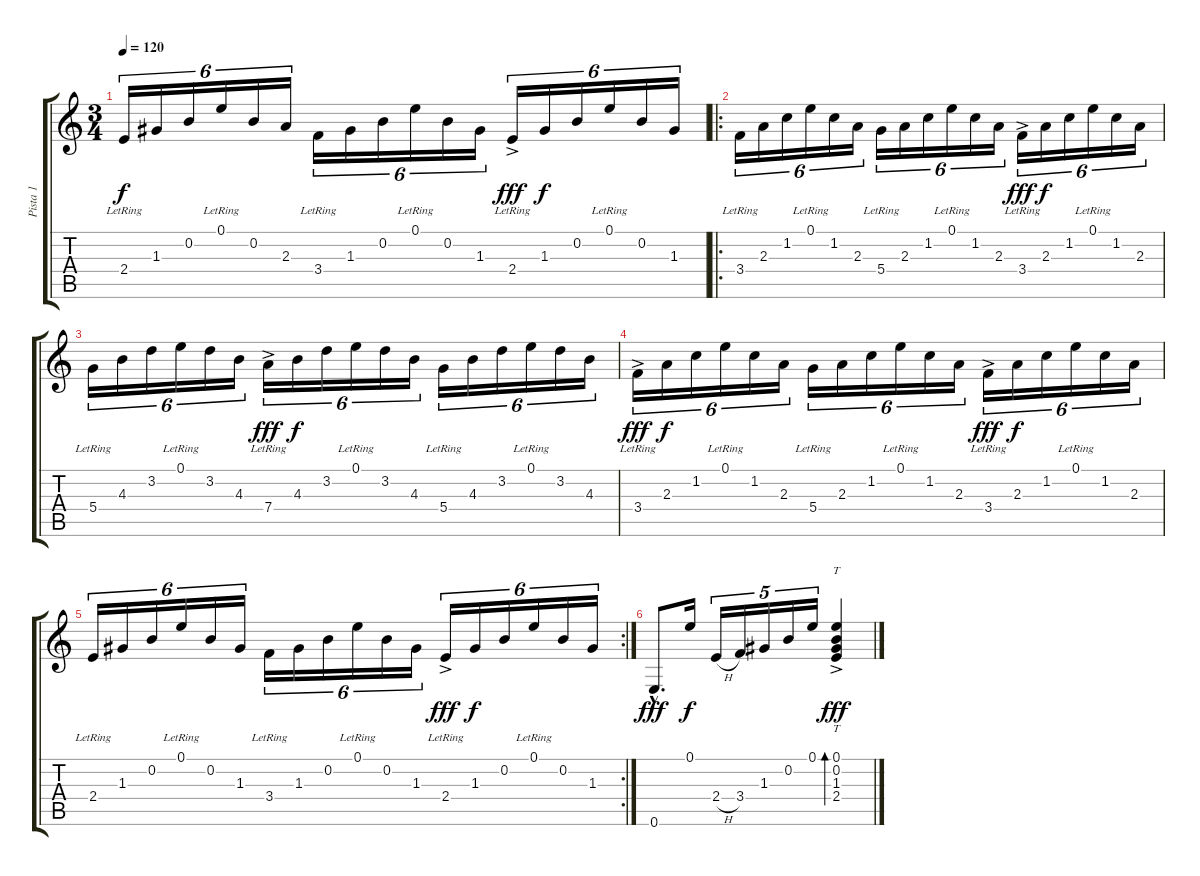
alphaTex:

\track ("Pista 1" "Pista 1") {instrument acousticguitarnylon}
\staff {score tabs}
\tuning (E4 B3 G3 D3 A2 E2) {hide}
\ts (3 4)
\tempo 120
\clef g2
\ks c
2.4{lr}.16{tu (6 4) dy f instrument acousticguitarnylon} 1.3.16{tu (6 4)} 0.2.16{tu (6 4)} 0.1{lr}.16{tu (6 4)} 0.2.16{tu (6 4)} 2.3.16{tu (6 4)} 3.4{lr}.16{tu (6 4)} 1.3.16{tu (6 4)} 0.2.16{tu (6 4)} 0.1{lr}.16{tu (6 4)} 0.2.16{tu (6 4)} 1.3.16{tu (6 4)} 2.4{ac lr}.16{tu (6 4) dy fff} 1.3.16{tu (6 4) dy f} 0.2.16{tu (6 4)} 0.1{lr}.16{tu (6 4)} 0.2.16{tu (6 4)} 1.3.16{tu (6 4)} |
\ro
3.4{lr}.16{tu (6 4)} 2.3.16{tu (6 4)} 1.2.16{tu (6 4)} 0.1{lr}.16{tu (6 4)} 1.2.16{tu (6 4)} 2.3.16{tu (6 4)} 5.4{lr}.16{tu (6 4)} 2.3.16{tu (6 4)} 1.2.16{tu (6 4)} 0.1{lr}.16{tu (6 4)} 1.2.16{tu (6 4)} 2.3.16{tu (6 4)} 3.4{ac lr}.16{tu (6 4) dy fff} 2.3.16{tu (6 4) dy f} 1.2.16{tu (6 4)} 0.1{lr}.16{tu (6 4)} 1.2.16{tu (6 4)} 2.3.16{tu (6 4)} |
5.4{lr}.16{tu (6 4)} 4.3.16{tu (6 4)} 3.2.16{tu (6 4)} 0.1{lr}.16{tu (6 4)} 3.2.16{tu (6 4)} 4.3.16{tu (6 4)} 7.4{ac lr}.16{tu (6 4) dy fff} 4.3.16{tu (6 4) dy f} 3.2.16{tu (6 4)} 0.1{lr}.16{tu (6 4)} 3.2.16{tu (6 4)} 4.3.16{tu (6 4)} 5.4{lr}.16{tu (6 4)} 4.3.16{tu (6 4)} 3.2.16{tu (6 4)} 0.1{lr}.16{tu (6 4)} 3.2.16{tu (6 4)} 4.3.16{tu (6 4)} |
3.4{ac lr}.16{tu (6 4) dy fff} 2.3.16{tu (6 4) dy f} 1.2.16{tu (6 4)} 0.1{lr}.16{tu (6 4)} 1.2.16{tu (6 4)} 2.3.16{tu (6 4)} 5.4{lr}.16{tu (6 4)} 2.3.16{tu (6 4)} 1.2.16{tu (6 4)} 0.1{lr}.16{tu (6 4)} 1.2.16{tu (6 4)} 2.3.16{tu (6 4)} 3.4{ac lr}.16{tu (6 4) dy fff} 2.3.16{tu (6 4) dy f} 1.2.16{tu (6 4)} 0.1{lr}.16{tu (6 4)} 1.2.16{tu (6 4)} 2.3.16{tu (6 4)} |
\rc 2
2.4{lr}.16{tu (6 4)} 1.3.16{tu (6 4)} 0.2.16{tu (6 4)} 0.1{lr}.16{tu (6 4)} 0.2.16{tu (6 4)} 1.3.16{tu (6 4)} 3.4{lr}.16{tu (6 4)} 1.3.16{tu (6 4)} 0.2.16{tu (6 4)} 0.1{lr}.16{tu (6 4)} 0.2.16{tu (6 4)} 1.3.16{tu (6 4)} 2.4{ac lr}.16{tu (6 4) dy fff} 1.3.16{tu (6 4) dy f} 0.2.16{tu (6 4)} 0.1{lr}.16{tu (6 4)} 0.2.16{tu (6 4)} 1.3.16{tu (6 4)} |
0.6{hac}.8{d dy fff} 0.1.16{dy f} 2.4{h}.16{tu (5 4)} 3.4.16{tu (5 4)} 1.3.16{tu (5 4)} 0.2.16{tu (5 4)} 0.1.16{tu (5 4)} (0.1{ac} 0.2{ac} 1.3 2.4).4{tt bd 480 dy fff}
